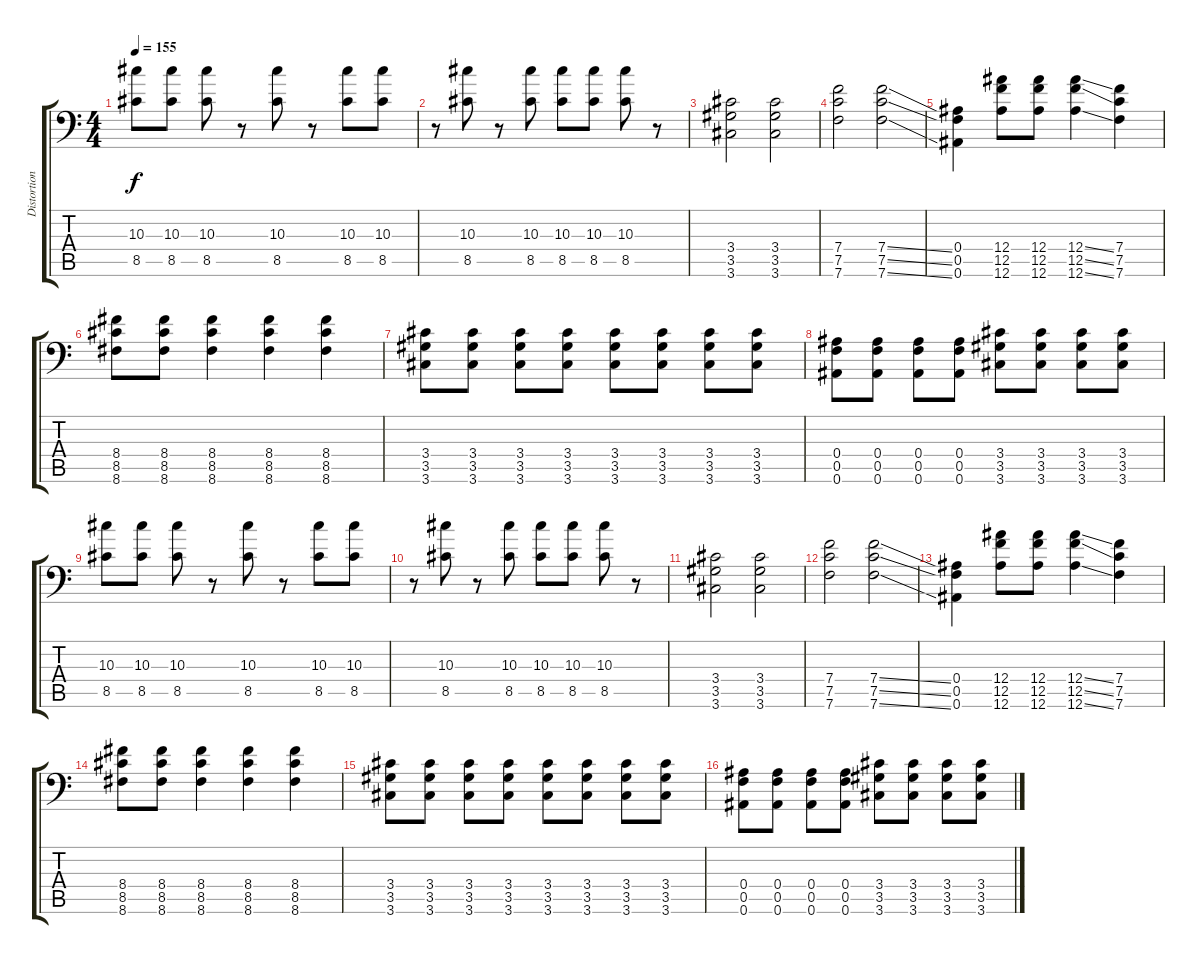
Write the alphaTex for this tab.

\track ("Distortion" "Distortion") {instrument distortionguitar}
\staff {score tabs}
\tuning (C4 G3 Eb3 Bb2 F2 Bb1) {hide}
\ts (4 4)
\tempo 155
\clef f4
\ks c
(10.3 8.5).8{dy f} (10.3 8.5).8 (10.3 8.5).8 r.8 (10.3 8.5).8 r.8 (10.3 8.5).8 (10.3 8.5).8 |
r.8 (10.3 8.5).8 r.8 (10.3 8.5).8 (10.3 8.5).8 (10.3 8.5).8 (10.3 8.5).8 r.8 |
(3.4 3.5 3.6).2 (3.4 3.5 3.6).2 |
(7.4 7.5 7.6).2 (7.4{ss} 7.5{ss} 7.6{ss}).2 |
(0.4 0.5 0.6).4 (12.4 12.5 12.6).8 (12.4 12.5 12.6).8 (12.4{ss} 12.5{ss} 12.6{ss}).4 (7.4 7.5 7.6).4 |
(8.4 8.5 8.6).8 (8.4 8.5 8.6).8 (8.4 8.5 8.6).4 (8.4 8.5 8.6).4 (8.4 8.5 8.6).4 |
(3.4 3.5 3.6).8 (3.4 3.5 3.6).8 (3.4 3.5 3.6).8 (3.4 3.5 3.6).8 (3.4 3.5 3.6).8 (3.4 3.5 3.6).8 (3.4 3.5 3.6).8 (3.4 3.5 3.6).8 |
(0.4 0.5 0.6).8 (0.4 0.5 0.6).8 (0.4 0.5 0.6).8 (0.4 0.5 0.6).8 (3.4 3.5 3.6).8 (3.4 3.5 3.6).8 (3.4 3.5 3.6).8 (3.4 3.5 3.6).8 |
(10.3 8.5).8 (10.3 8.5).8 (10.3 8.5).8 r.8 (10.3 8.5).8 r.8 (10.3 8.5).8 (10.3 8.5).8 |
r.8 (10.3 8.5).8 r.8 (10.3 8.5).8 (10.3 8.5).8 (10.3 8.5).8 (10.3 8.5).8 r.8 |
(3.4 3.5 3.6).2 (3.4 3.5 3.6).2 |
(7.4 7.5 7.6).2 (7.4{ss} 7.5{ss} 7.6{ss}).2 |
(0.4 0.5 0.6).4 (12.4 12.5 12.6).8 (12.4 12.5 12.6).8 (12.4{ss} 12.5{ss} 12.6{ss}).4 (7.4 7.5 7.6).4 |
(8.4 8.5 8.6).8 (8.4 8.5 8.6).8 (8.4 8.5 8.6).4 (8.4 8.5 8.6).4 (8.4 8.5 8.6).4 |
(3.4 3.5 3.6).8 (3.4 3.5 3.6).8 (3.4 3.5 3.6).8 (3.4 3.5 3.6).8 (3.4 3.5 3.6).8 (3.4 3.5 3.6).8 (3.4 3.5 3.6).8 (3.4 3.5 3.6).8 |
(0.4 0.5 0.6).8 (0.4 0.5 0.6).8 (0.4 0.5 0.6).8 (0.4 0.5 0.6).8 (3.4 3.5 3.6).8 (3.4 3.5 3.6).8 (3.4 3.5 3.6).8 (3.4 3.5 3.6).8
